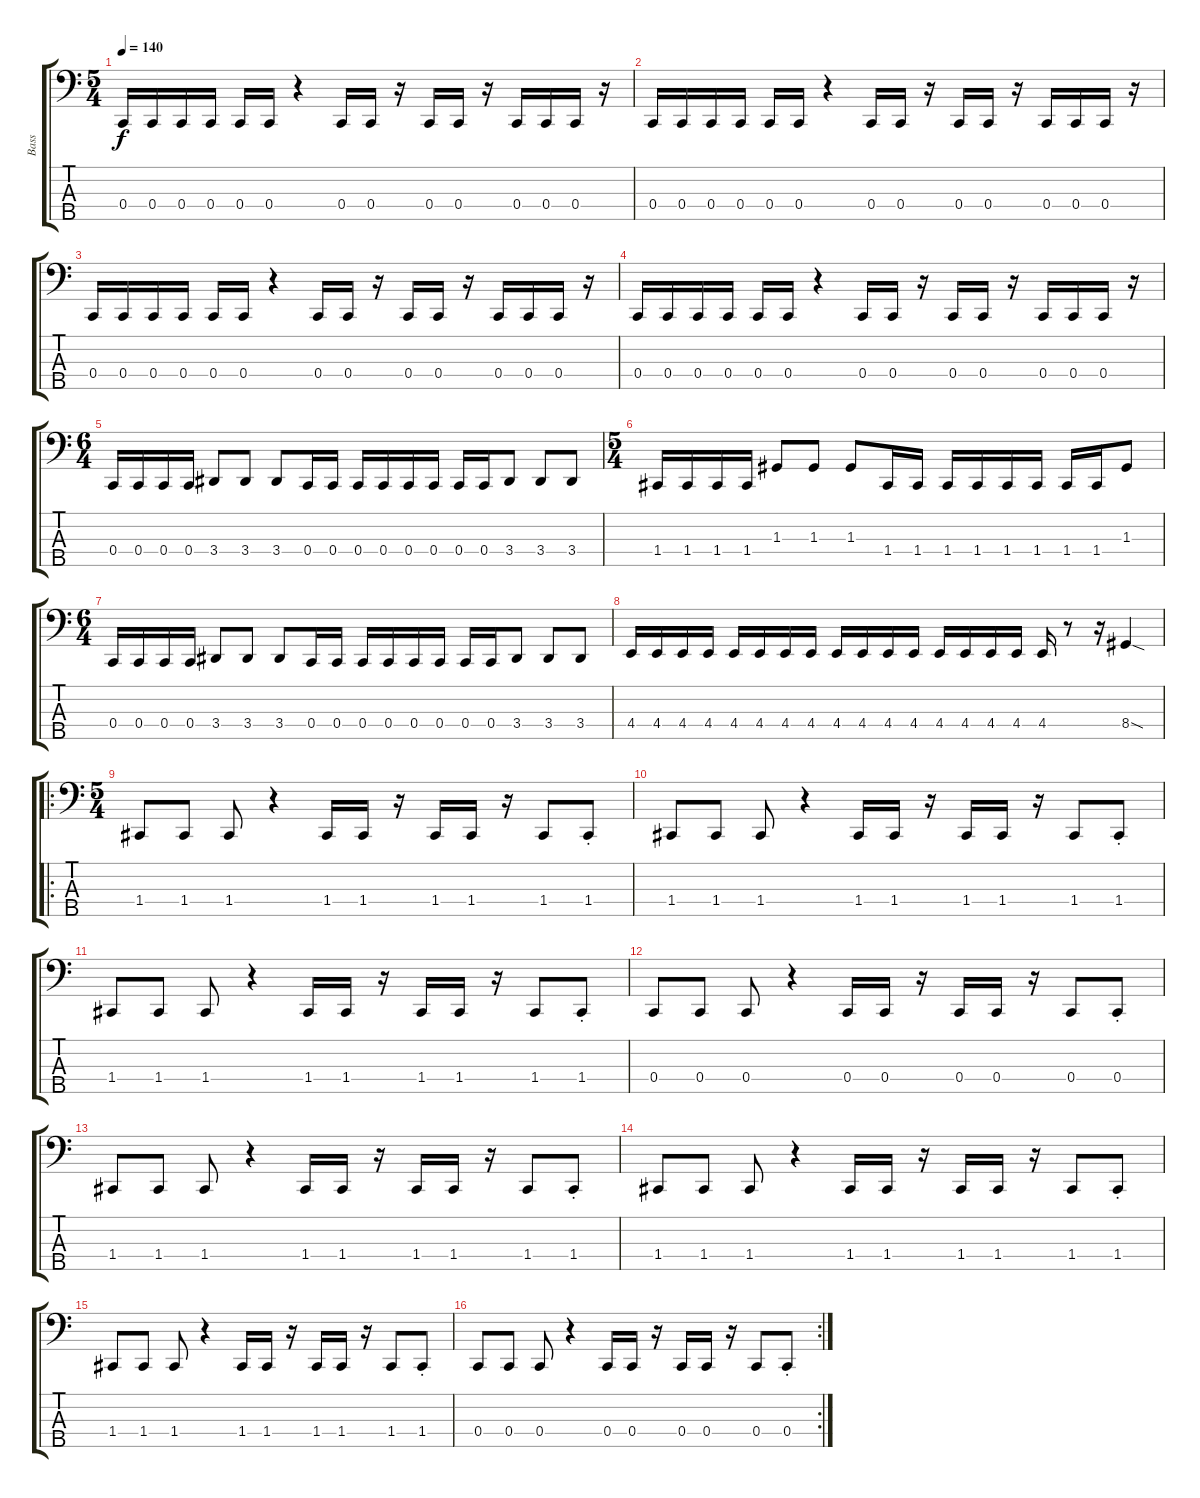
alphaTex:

\track ("Bass" "Bass") {instrument electricbasspick}
\staff {score tabs}
\tuning (F2 C2 G1 C1 A0) {hide}
\ts (5 4)
\tempo 140
\clef f4
\ks c
0.4.16{dy f} 0.4.16 0.4.16 0.4.16 0.4.16 0.4.16 r.4 0.4.16 0.4.16 r.16 0.4.16 0.4.16 r.16 0.4.16 0.4.16 0.4.16 r.16 |
0.4.16 0.4.16 0.4.16 0.4.16 0.4.16 0.4.16 r.4 0.4.16 0.4.16 r.16 0.4.16 0.4.16 r.16 0.4.16 0.4.16 0.4.16 r.16 |
0.4.16 0.4.16 0.4.16 0.4.16 0.4.16 0.4.16 r.4 0.4.16 0.4.16 r.16 0.4.16 0.4.16 r.16 0.4.16 0.4.16 0.4.16 r.16 |
0.4.16 0.4.16 0.4.16 0.4.16 0.4.16 0.4.16 r.4 0.4.16 0.4.16 r.16 0.4.16 0.4.16 r.16 0.4.16 0.4.16 0.4.16 r.16 |
\ts (6 4)
0.4.16 0.4.16 0.4.16 0.4.16 3.4.8 3.4.8 3.4.8 0.4.16 0.4.16 0.4.16 0.4.16 0.4.16 0.4.16 0.4.16 0.4.16 3.4.8 3.4.8 3.4.8 |
\ts (5 4)
1.4.16 1.4.16 1.4.16 1.4.16 1.3.8 1.3.8 1.3.8 1.4.16 1.4.16 1.4.16 1.4.16 1.4.16 1.4.16 1.4.16 1.4.16 1.3.8 |
\ts (6 4)
0.4.16 0.4.16 0.4.16 0.4.16 3.4.8 3.4.8 3.4.8 0.4.16 0.4.16 0.4.16 0.4.16 0.4.16 0.4.16 0.4.16 0.4.16 3.4.8 3.4.8 3.4.8 |
4.4.16 4.4.16 4.4.16 4.4.16 4.4.16 4.4.16 4.4.16 4.4.16 4.4.16 4.4.16 4.4.16 4.4.16 4.4.16 4.4.16 4.4.16 4.4.16 4.4.16 r.8 r.16 8.4{sod}.4 |
\ro
\ts (5 4)
1.4.8 1.4.8 1.4.8 r.4 1.4.16 1.4.16 r.16 1.4.16 1.4.16 r.16 1.4.8 1.4{st}.8 |
1.4.8 1.4.8 1.4.8 r.4 1.4.16 1.4.16 r.16 1.4.16 1.4.16 r.16 1.4.8 1.4{st}.8 |
1.4.8 1.4.8 1.4.8 r.4 1.4.16 1.4.16 r.16 1.4.16 1.4.16 r.16 1.4.8 1.4{st}.8 |
0.4.8 0.4.8 0.4.8 r.4 0.4.16 0.4.16 r.16 0.4.16 0.4.16 r.16 0.4.8 0.4{st}.8 |
1.4.8 1.4.8 1.4.8 r.4 1.4.16 1.4.16 r.16 1.4.16 1.4.16 r.16 1.4.8 1.4{st}.8 |
1.4.8 1.4.8 1.4.8 r.4 1.4.16 1.4.16 r.16 1.4.16 1.4.16 r.16 1.4.8 1.4{st}.8 |
1.4.8 1.4.8 1.4.8 r.4 1.4.16 1.4.16 r.16 1.4.16 1.4.16 r.16 1.4.8 1.4{st}.8 |
\rc 2
0.4.8 0.4.8 0.4.8 r.4 0.4.16 0.4.16 r.16 0.4.16 0.4.16 r.16 0.4.8 0.4{st}.8
